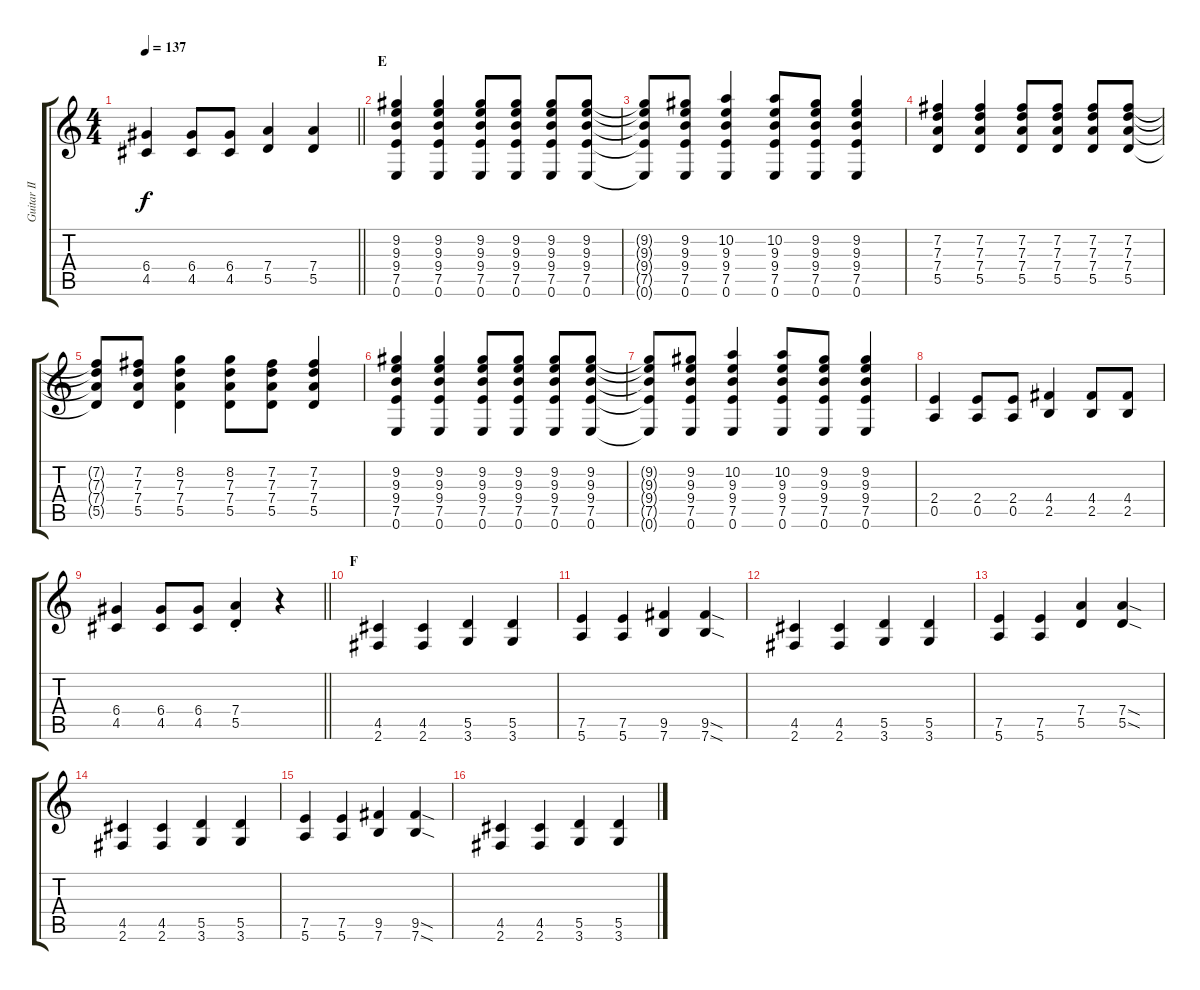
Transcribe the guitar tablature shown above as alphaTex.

\track ("Guitar II - Kita" "Guitar II ") {instrument overdrivenguitar}
\staff {score tabs}
\tuning (E4 B3 G3 D3 A2 E2) {hide}
\ts (4 4)
\tempo 137
\clef g2
\barLineRight lightlight
\ks c
(6.4 4.5).4{dy f} (6.4 4.5).8 (6.4 4.5).8 (7.4 5.5).4 (7.4 5.5).4 |
\section ("" "E")
(9.2 9.3 9.4 7.5 0.6).4 (9.2 9.3 9.4 7.5 0.6).4 (9.2 9.3 9.4 7.5 0.6).8 (9.2 9.3 9.4 7.5 0.6).8 (9.2 9.3 9.4 7.5 0.6).8 (9.2 9.3 9.4 7.5 0.6).8 |
(9.2{t} 9.3{t} 9.4{t} 7.5{t} 0.6{t}).8 (9.2 9.3 9.4 7.5 0.6).8 (10.2 9.3 9.4 7.5 0.6).4 (10.2 9.3 9.4 7.5 0.6).8 (9.2 9.3 9.4 7.5 0.6).8 (9.2 9.3 9.4 7.5 0.6).4 |
(7.2 7.3 7.4 5.5).4 (7.2 7.3 7.4 5.5).4 (7.2 7.3 7.4 5.5).8 (7.2 7.3 7.4 5.5).8 (7.2 7.3 7.4 5.5).8 (7.2 7.3 7.4 5.5).8 |
(7.2{t} 7.3{t} 7.4{t} 5.5{t}).8 (7.2 7.3 7.4 5.5).8 (8.2 7.3 7.4 5.5).4 (8.2 7.3 7.4 5.5).8 (7.2 7.3 7.4 5.5).8 (7.2 7.3 7.4 5.5).4 |
(9.2 9.3 9.4 7.5 0.6).4 (9.2 9.3 9.4 7.5 0.6).4 (9.2 9.3 9.4 7.5 0.6).8 (9.2 9.3 9.4 7.5 0.6).8 (9.2 9.3 9.4 7.5 0.6).8 (9.2 9.3 9.4 7.5 0.6).8 |
(9.2{t} 9.3{t} 9.4{t} 7.5{t} 0.6{t}).8 (9.2 9.3 9.4 7.5 0.6).8 (10.2 9.3 9.4 7.5 0.6).4 (10.2 9.3 9.4 7.5 0.6).8 (9.2 9.3 9.4 7.5 0.6).8 (9.2 9.3 9.4 7.5 0.6).4 |
(2.4 0.5).4 (2.4 0.5).8 (2.4 0.5).8 (4.4 2.5).4 (4.4 2.5).8 (4.4 2.5).8 |
\barLineRight lightlight
(6.4 4.5).4 (6.4 4.5).8 (6.4 4.5).8 (7.4{st} 5.5{st}).4 r.4 |
\section ("" "F")
(4.5 2.6).4 (4.5 2.6).4 (5.5 3.6).4 (5.5 3.6).4 |
(7.5 5.6).4 (7.5 5.6).4 (9.5 7.6).4 (9.5{sod} 7.6{sod}).4 |
(4.5 2.6).4 (4.5 2.6).4 (5.5 3.6).4 (5.5 3.6).4 |
(7.5 5.6).4 (7.5 5.6).4 (7.4 5.5).4 (7.4{sod} 5.5{sod}).4 |
(4.5 2.6).4 (4.5 2.6).4 (5.5 3.6).4 (5.5 3.6).4 |
(7.5 5.6).4 (7.5 5.6).4 (9.5 7.6).4 (9.5{sod} 7.6{sod}).4 |
(4.5 2.6).4 (4.5 2.6).4 (5.5 3.6).4 (5.5 3.6).4
